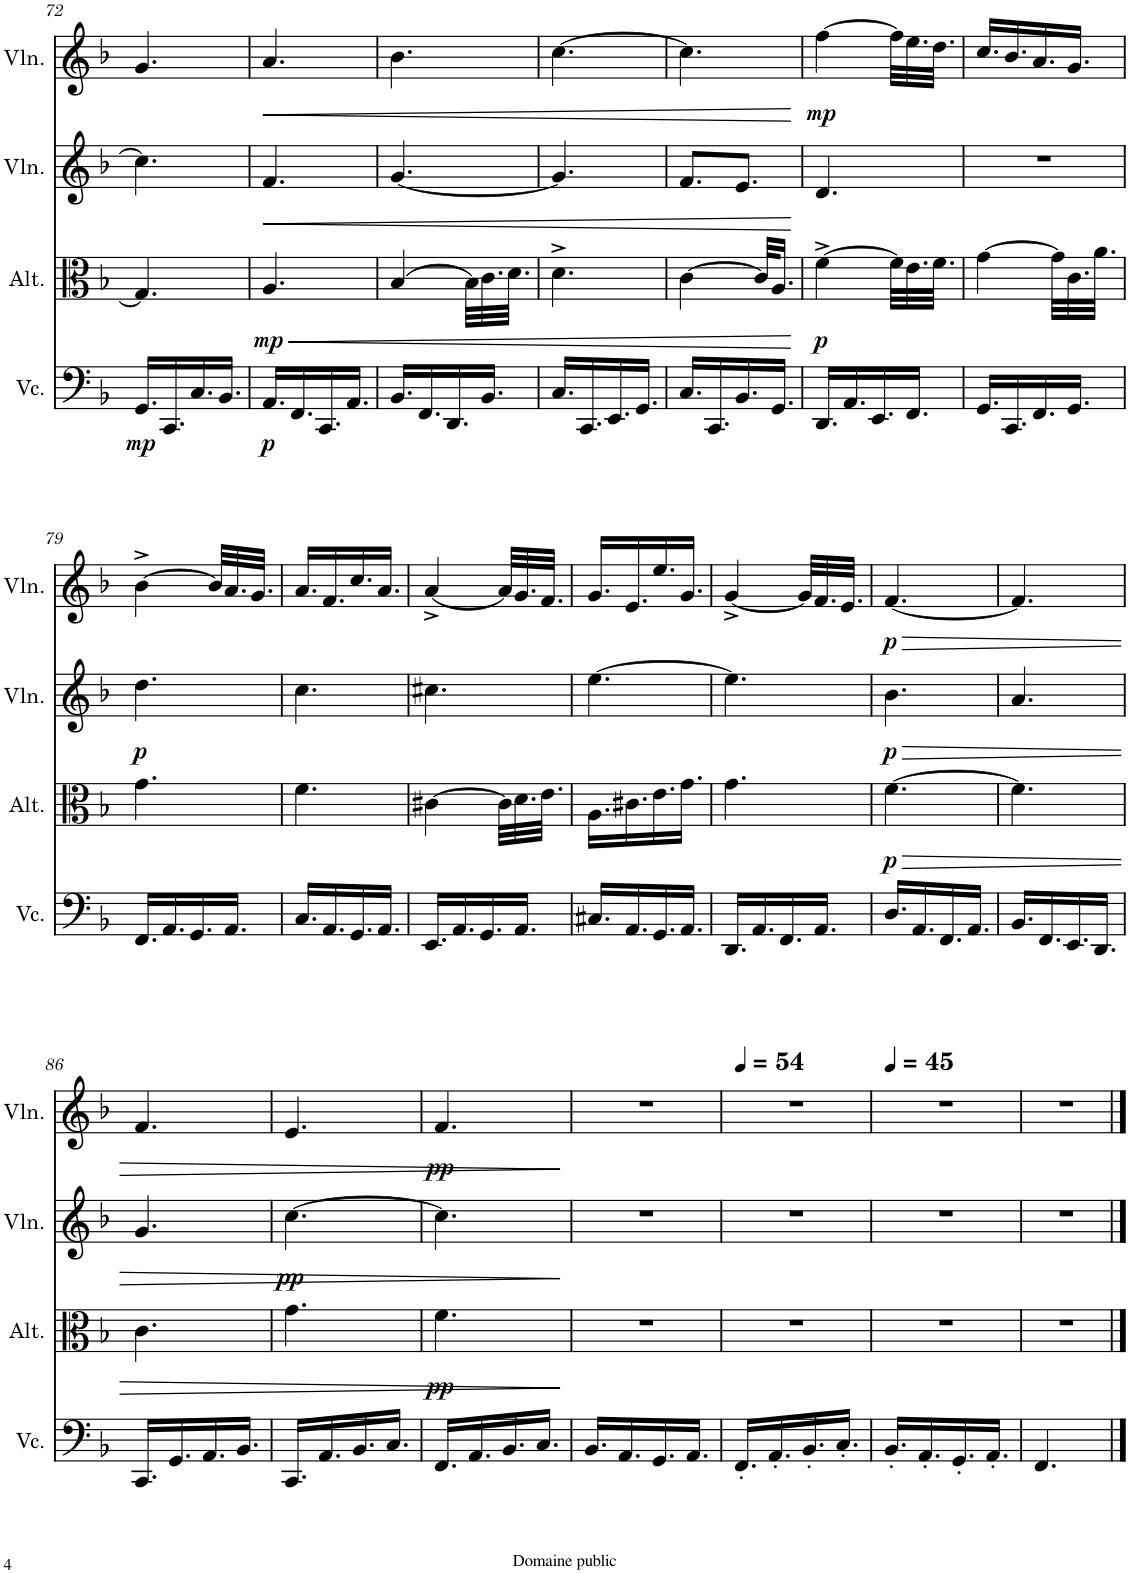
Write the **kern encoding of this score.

**kern	**dynam	**kern	**dynam	**kern	**dynam	**kern	**dynam
*part4	*part4	*part3	*part3	*part2	*part2	*part1	*part1
*staff4	*staff4	*staff3	*staff3	*staff2	*staff2	*staff1	*staff1
*I"Violoncelle	*	*I"Alto	*	*I"Violon	*	*I"Violon	*
*I'Vc.	*	*I'Alt.	*	*I'Vln.	*	*I'Vln.	*
!!LO:PB:g=z
*clefF4	*	*clefC3	*	*clefG2	*	*clefG2	*
*k[b-]	*	*k[b-]	*	*k[b-]	*	*k[b-]	*
*M3/8	*	*M3/8	*	*M3/8	*	*M3/8	*
=72	=72	=72	=72	=72	=72	=72	=72
!	!LO:DY:b	!	!	!	!	!	!
16.GG/LL	mp	4.G/]	.	4.cc\]	.	4.g/	.
16.CC/	.	.	.	.	.	.	.
16.C/	.	.	.	.	.	.	.
16.BB-/JJ	.	.	.	.	.	.	.
=73	=73	=73	=73	=73	=73	=73	=73
!	!LO:DY:b	!	!LO:HP:b	!	!LO:HP:b	!	!LO:HP:b
!	!	!	!LO:DY:n=1:b	!	!	!	!
16.AA/LL	p	4.A/	< mp	4.f/	<	4.a/	<
16.FF/	.	.	.	.	.	.	.
16.CC/	.	.	.	.	.	.	.
16.AA/JJ	.	.	.	.	.	.	.
=74	=74	=74	=74	=74	=74	=74	=74
16.BB-/LL	.	[4B-/	.	[4.g/	.	4.b-\	.
16.FF/	.	.	.	.	.	.	.
16.DD/	.	.	.	.	.	.	.
.	.	32B-\LLL]	.	.	.	.	.
16.BB-/JJ	.	32.c\	.	.	.	.	.
.	.	32.d\JJJ	.	.	.	.	.
=75	=75	=75	=75	=75	=75	=75	=75
16.C/LL	.	4.d^\	.	4.g/]	.	[4.cc\	.
16.CC/	.	.	.	.	.	.	.
16.EE/	.	.	.	.	.	.	.
16.GG/JJ	.	.	.	.	.	.	.
=76	=76	=76	=76	=76	=76	=76	=76
16.C/LL	.	[4c\	.	8.f/L	.	4.cc\]	.
16.CC/	.	.	.	.	.	.	.
16.BB-/	.	.	.	8.e/J	.	.	.
.	.	32c/KLL]	.	.	.	.	.
16.GG/JJ	.	16.A/JJ	.	.	.	.	.
.	.	.	[	.	[	.	[
=77	=77	=77	=77	=77	=77	=77	=77
!	!	!	!LO:DY:b	!	!	!	!LO:DY:b
16.DD/LL	.	[4f^\	p	4.d/	.	[4ff\	mp
16.AA/	.	.	.	.	.	.	.
16.EE/	.	.	.	.	.	.	.
.	.	32f\LLL]	.	.	.	32ff\LLL]	.
16.FF/JJ	.	32.e\	.	.	.	32.ee\	.
.	.	32.f\JJJ	.	.	.	32.dd\JJJ	.
=78	=78	=78	=78	=78	=78	=78	=78
16.GG/LL	.	[4g\	.	4.r	.	16.cc/LL	.
16.CC/	.	.	.	.	.	16.b-/	.
16.FF/	.	.	.	.	.	16.a/	.
.	.	32g\LLL]	.	.	.	.	.
16.GG/JJ	.	32.c\	.	.	.	16.g/JJ	.
.	.	32.a\JJJ	.	.	.	.	.
!!LO:LB:g=z
=79	=79	=79	=79	=79	=79	=79	=79
!	!	!	!	!	!LO:DY:b	!	!
16.FF/LL	.	4.g\	.	4.dd\	p	[4b-^\	.
16.AA/	.	.	.	.	.	.	.
16.GG/	.	.	.	.	.	.	.
.	.	.	.	.	.	32b-/LLL]	.
16.AA/JJ	.	.	.	.	.	32.a/	.
.	.	.	.	.	.	32.g/JJJ	.
=80	=80	=80	=80	=80	=80	=80	=80
16.C/LL	.	4.f\	.	4.cc\	.	16.a/LL	.
16.AA/	.	.	.	.	.	16.f/	.
16.GG/	.	.	.	.	.	16.cc/	.
16.AA/JJ	.	.	.	.	.	16.a/JJ	.
=81	=81	=81	=81	=81	=81	=81	=81
16.EE/LL	.	[4c#X\	.	4.cc#X\	.	[4a^/	.
16.AA/	.	.	.	.	.	.	.
16.GG/	.	.	.	.	.	.	.
.	.	32c#\LLL]	.	.	.	32a/LLL]	.
16.AA/JJ	.	32.d\	.	.	.	32.g/	.
.	.	32.e\JJJ	.	.	.	32.f/JJJ	.
=82	=82	=82	=82	=82	=82	=82	=82
16.C#X/LL	.	16.A\LL	.	[4.ee\	.	16.g/LL	.
16.AA/	.	16.c#X\	.	.	.	16.e/	.
16.GG/	.	16.e\	.	.	.	16.ee/	.
16.AA/JJ	.	16.g\JJ	.	.	.	16.g/JJ	.
=83	=83	=83	=83	=83	=83	=83	=83
16.DD/LL	.	4.g\	.	4.ee\]	.	[4g^/	.
16.AA/	.	.	.	.	.	.	.
16.FF/	.	.	.	.	.	.	.
.	.	.	.	.	.	32g/LLL]	.
16.AA/JJ	.	.	.	.	.	32.f/	.
.	.	.	.	.	.	32.e/JJJ	.
=84	=84	=84	=84	=84	=84	=84	=84
!	!	!	!LO:HP:b	!	!LO:HP:b	!	!LO:HP:b
!	!	!	!LO:DY:n=1:b	!	!LO:DY:n=1:b	!	!LO:DY:n=1:b
16.D/LL	.	[4.f\	> p	4.b-\	> p	[4.f/	> p
16.AA/	.	.	.	.	.	.	.
16.FF/	.	.	.	.	.	.	.
16.AA/JJ	.	.	.	.	.	.	.
=85	=85	=85	=85	=85	=85	=85	=85
16.BB-/LL	.	4.f\]	.	4.a/	.	4.f/]	.
16.FF/	.	.	.	.	.	.	.
16.EE/	.	.	.	.	.	.	.
16.DD/JJ	.	.	.	.	.	.	.
!!LO:LB:g=z
=86	=86	=86	=86	=86	=86	=86	=86
16.CC/LL	.	4.c\	.	4.g/	.	4.f/	.
16.GG/	.	.	.	.	.	.	.
16.AA/	.	.	.	.	.	.	.
16.BB-/JJ	.	.	.	.	.	.	.
=87	=87	=87	=87	=87	=87	=87	=87
!	!	!	!	!	!LO:DY:b	!	!
16.CC/LL	.	4.g\	.	[4.cc\	pp	4.e/	.
16.AA/	.	.	.	.	.	.	.
16.BB-/	.	.	.	.	.	.	.
16.C/JJ	.	.	.	.	.	.	.
=88	=88	=88	=88	=88	=88	=88	=88
!	!	!	!LO:DY:b	!	!	!	!LO:DY:b
16.FF/LL	.	4.f\	pp	4.cc\]	.	4.f/	pp
16.AA/	.	.	.	.	.	.	.
16.BB-/	.	.	.	.	.	.	.
16.C/JJ	.	.	.	.	.	.	.
.	.	.	]	.	]	.	]
=89	=89	=89	=89	=89	=89	=89	=89
16.BB-/LL	.	4.r	.	4.r	.	4.r	.
16.AA/	.	.	.	.	.	.	.
16.GG/	.	.	.	.	.	.	.
16.AA/JJ	.	.	.	.	.	.	.
=90	=90	=90	=90	=90	=90	=90	=90
*	*	*	*	*	*	*MM54	*
16.FF'/LL	.	4.r	.	4.r	.	4.r	.
16.AA'/	.	.	.	.	.	.	.
16.BB-'/	.	.	.	.	.	.	.
16.C'/JJ	.	.	.	.	.	.	.
=91	=91	=91	=91	=91	=91	=91	=91
*	*	*	*	*	*	*MM45	*
16.BB-'/LL	.	4.r	.	4.r	.	4.r	.
16.AA'/	.	.	.	.	.	.	.
16.GG'/	.	.	.	.	.	.	.
16.AA'/JJ	.	.	.	.	.	.	.
=92	=92	=92	=92	=92	=92	=92	=92
4.FF/	.	4.r	.	4.r	.	4.r	.
==	==	==	==	==	==	==	==
*-	*-	*-	*-	*-	*-	*-	*-
